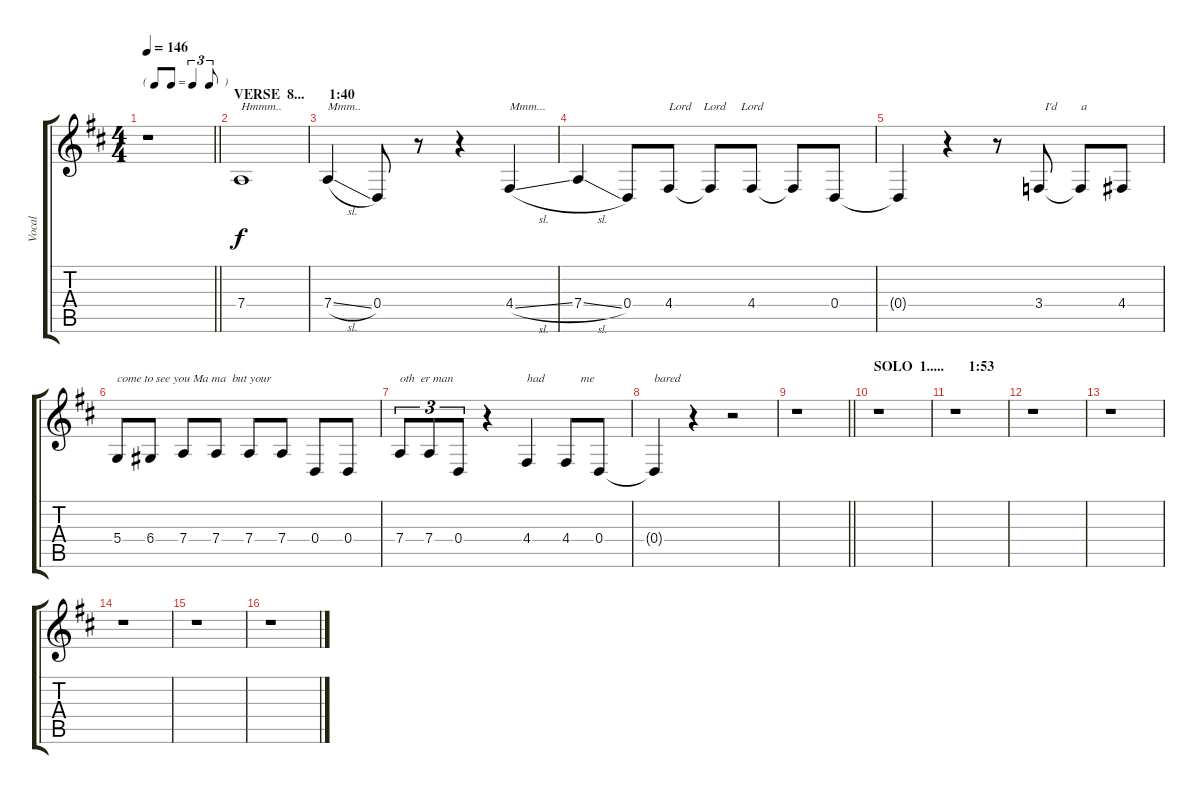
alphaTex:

\track ("Vocal" "Vocal") {instrument sopranosax}
\staff {score tabs}
\tuning (E4 B3 G3 D3 A2 E2) {hide}
\ts (4 4)
\tf triplet8th
\tempo 146
\clef g2
\barLineRight lightlight
\ks d
r.1{dy f} |
\section ("" "VERSE  8...       1:40")
7.4.1{txt "Hmmm.."} |
7.4{sl}.4{txt "Mmm.."} 0.4.8 r.8 r.4 4.4{sl}.4{txt "Mmm..."} |
7.4{sl}.4 0.4.8 4.4.8{txt "Lord    Lord     Lord"} 4.4{t}.8 4.4.8 4.4{t}.8 0.4.8 |
0.4{t}.4 r.4 r.8 3.4.8{txt "  I'd        a "} 3.4{t}.8 4.4.8 |
5.4.8{txt "come to see you Ma ma  but your"} 6.4.8 7.4.8 7.4.8 7.4.8 7.4.8 0.4.8 0.4.8 |
7.4.8{tu (3 2) txt "oth  er man"} 7.4.8{tu (3 2)} 0.4.8{tu (3 2)} r.4 4.4.4{txt "had            me     "} 4.4.8 0.4.8 |
0.4{t}.4{txt "bared"} r.4 r.2 |
\barLineRight lightlight
r.1 |
\section ("" "SOLO  1.....       1:53")
r.1 |
r.1 |
r.1 |
r.1 |
r.1 |
r.1 |
r.1
